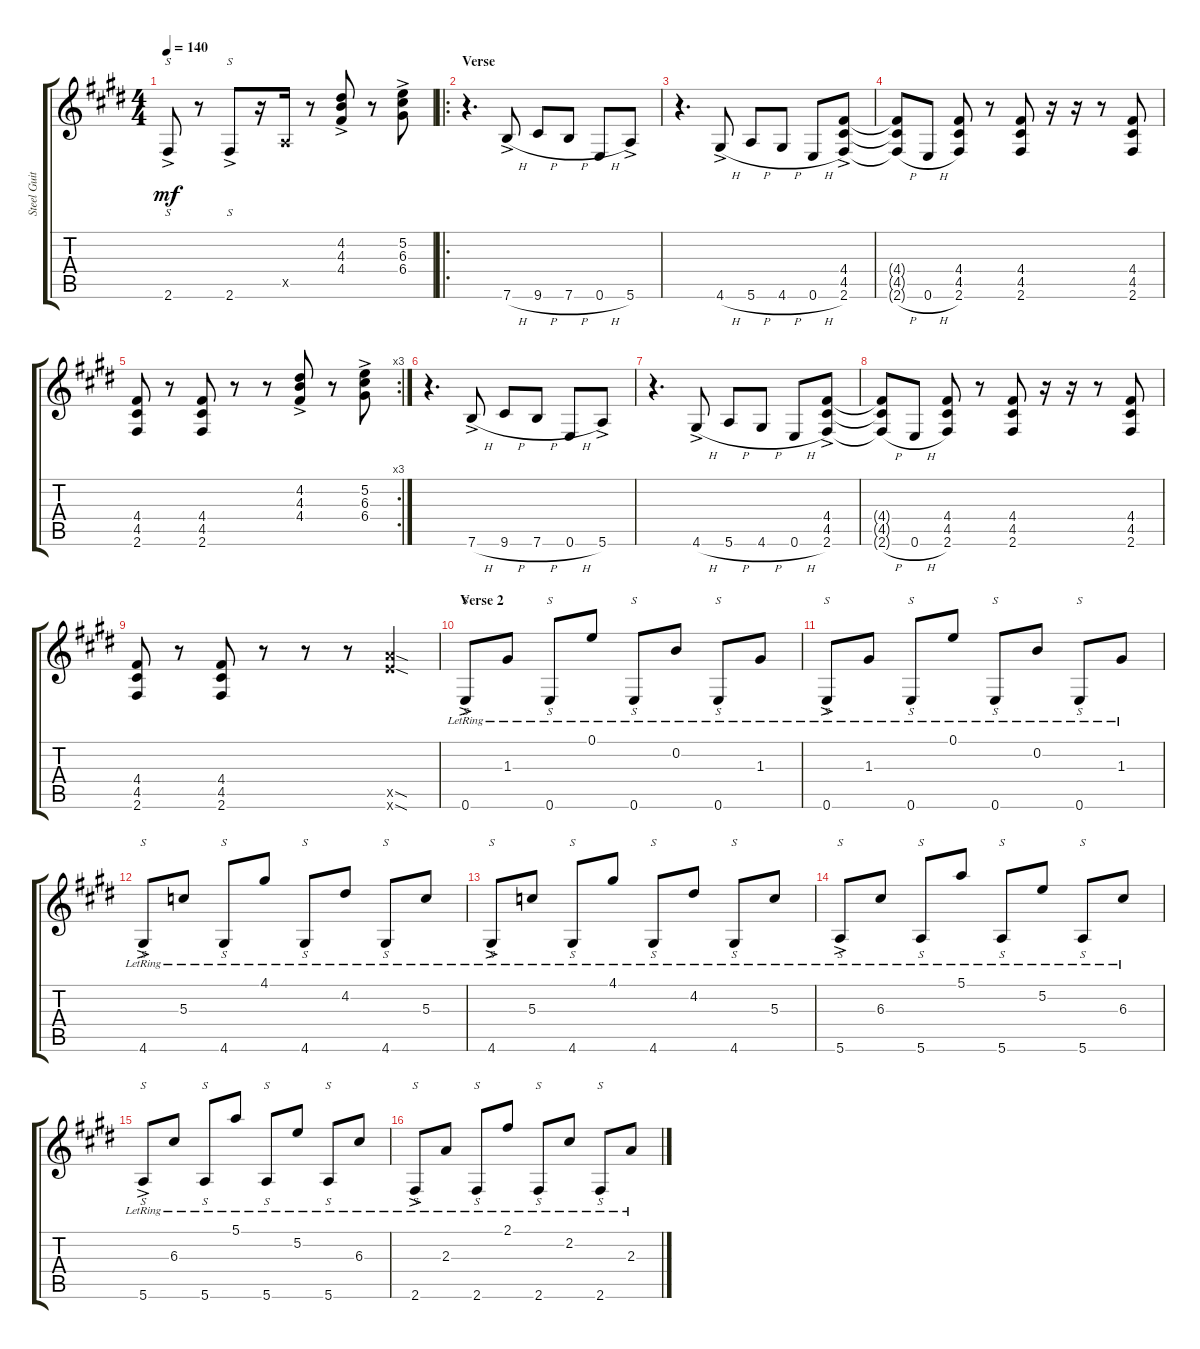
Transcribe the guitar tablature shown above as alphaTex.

\track ("Steel Guitar" "Steel Guit") {instrument acousticguitarsteel}
\staff {score tabs}
\tuning (E4 B3 G3 D3 A2 E2) {hide}
\ts (4 4)
\tempo 140
\clef g2
\ks e
2.6{ac}.8{s dy mf} r.8 2.6{ac}.8{s} r.16 0.5{x}.16 r.8 (4.2{ac} 4.3{ac} 4.4{ac}).8 r.8 (5.2{ac} 6.3{ac} 6.4{ac}).8 |
\ro
\section ("" "Verse")
r.4{d} 7.6{h ac}.8 9.6{h}.8 7.6{h}.8 0.6{h}.8 5.6{ac}.8 |
r.4{d} 4.6{h ac}.8 5.6{h}.8 4.6{h}.8 0.6{h}.8 (4.4 4.5 2.6{ac}).8 |
(4.4{t} 4.5{t} 2.6{h t}).8 0.6{h}.8 (4.4 4.5 2.6).8 r.8 (4.4 4.5 2.6).8 r.16 r.16 r.8 (4.4 4.5 2.6).8 |
\rc 3
(4.4 4.5 2.6).8 r.8 (4.4 4.5 2.6).8 r.8 r.8 (4.2{ac} 4.3{ac} 4.4{ac}).8 r.8 (5.2{ac} 6.3{ac} 6.4{ac}).8 |
r.4{d} 7.6{h ac}.8 9.6{h}.8 7.6{h}.8 0.6{h}.8 5.6{ac}.8 |
r.4{d} 4.6{h ac}.8 5.6{h}.8 4.6{h}.8 0.6{h}.8 (4.4 4.5 2.6{ac}).8 |
(4.4{t} 4.5{t} 2.6{h t}).8 0.6{h}.8 (4.4 4.5 2.6).8 r.8 (4.4 4.5 2.6).8 r.16 r.16 r.8 (4.4 4.5 2.6).8 |
(4.4 4.5 2.6).8 r.8 (4.4 4.5 2.6).8 r.8 r.8 r.8 (12.5{sod x} 12.6{sod x}).4 |
\section ("" "Verse 2")
0.6{ac lr}.8{s} 1.3{lr}.8 0.6{lr}.8{s} 0.1{lr}.8 0.6{lr}.8{s} 0.2{lr}.8 0.6{lr}.8{s} 1.3{lr}.8 |
0.6{ac lr}.8{s} 1.3{lr}.8 0.6{lr}.8{s} 0.1{lr}.8 0.6{lr}.8{s} 0.2{lr}.8 0.6{lr}.8{s} 1.3{lr}.8 |
4.6{ac lr}.8{s} 5.3{lr}.8 4.6{lr}.8{s} 4.1{lr}.8 4.6{lr}.8{s} 4.2{lr}.8 4.6{lr}.8{s} 5.3{lr}.8 |
4.6{ac lr}.8{s} 5.3{lr}.8 4.6{lr}.8{s} 4.1{lr}.8 4.6{lr}.8{s} 4.2{lr}.8 4.6{lr}.8{s} 5.3{lr}.8 |
5.6{ac lr}.8{s} 6.3{lr}.8 5.6{lr}.8{s} 5.1{lr}.8 5.6{lr}.8{s} 5.2{lr}.8 5.6{lr}.8{s} 6.3{lr}.8 |
5.6{ac lr}.8{s} 6.3{lr}.8 5.6{lr}.8{s} 5.1{lr}.8 5.6{lr}.8{s} 5.2{lr}.8 5.6{lr}.8{s} 6.3{lr}.8 |
2.6{ac lr}.8{s} 2.3{lr}.8 2.6{lr}.8{s} 2.1{lr}.8 2.6{lr}.8{s} 2.2{lr}.8 2.6{lr}.8{s} 2.3{lr}.8
